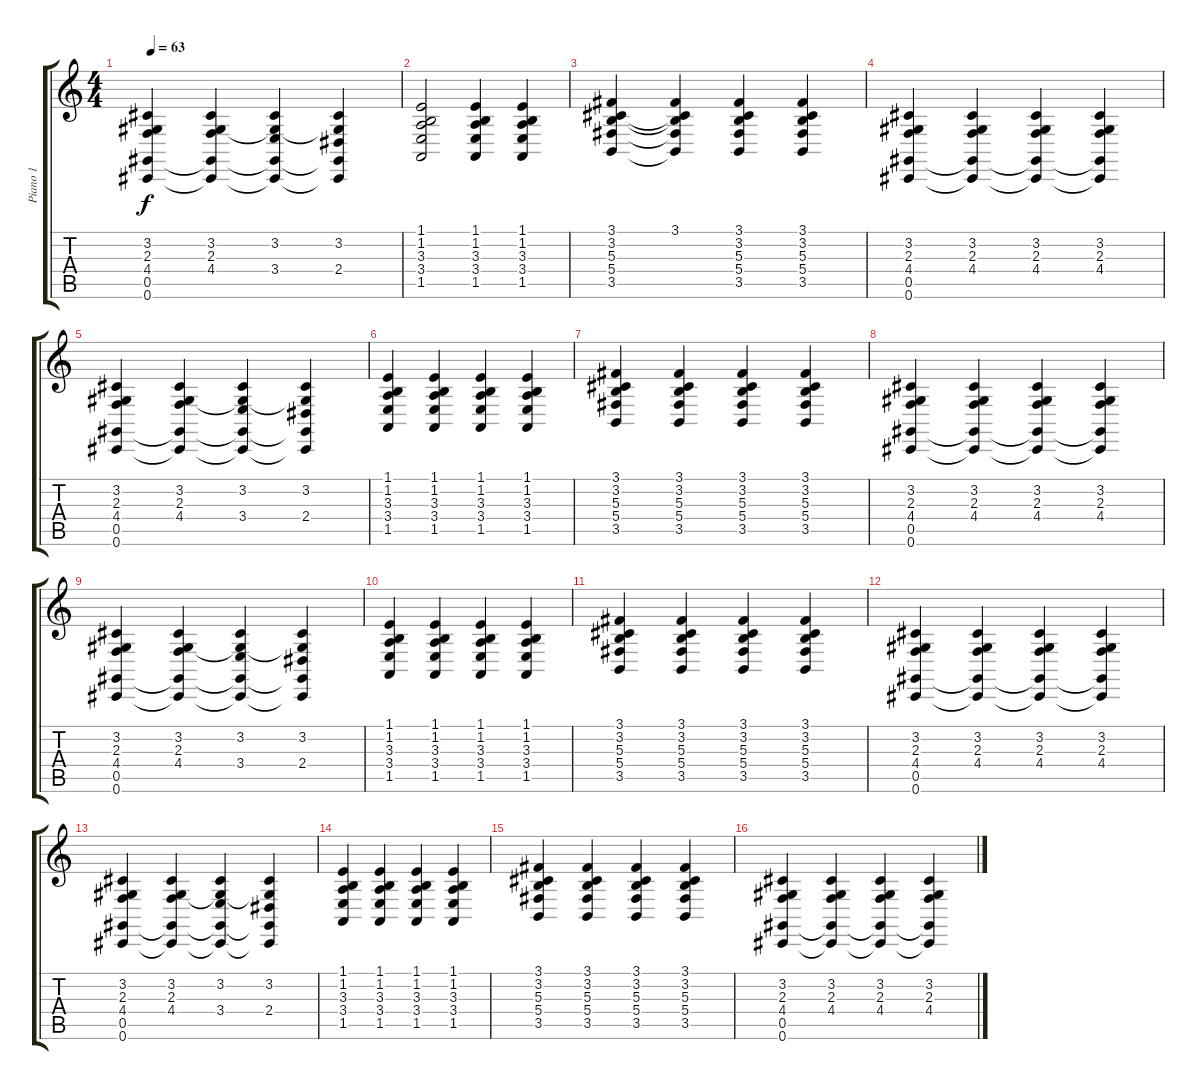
\track ("Piano 1" "Piano 1") {instrument acousticgrandpiano}
\staff {score tabs}
\tuning (Eb4 Bb3 Gb3 Db3 Ab2 Db2) {hide}
\ts (4 4)
\tempo 63
\clef g2
\ks c
(3.2 2.3 4.4 0.5 0.6).4{dy f} (3.2 2.3 4.4 0.5{t} 0.6{t}).4 (3.2 2.3{t} 3.4 0.5{t} 0.6{t}).4 (3.2 2.3{t} 2.4 0.5{t} 0.6{t}).4 |
(1.1 1.2 3.3 3.4 1.5).2 (1.1 1.2 3.3 3.4 1.5).4 (1.1 1.2 3.3 3.4 1.5).4 |
(3.1 3.2 5.3 5.4 3.5).4 (3.1 3.2{t} 5.3{t} 5.4{t} 3.5{t}).4 (3.1 3.2 5.3 5.4 3.5).4 (3.1 3.2 5.3 5.4 3.5).4 |
(3.2 2.3 4.4 0.5 0.6).4 (3.2 2.3 4.4 0.5{t} 0.6{t}).4 (3.2 2.3 4.4 0.5{t} 0.6{t}).4 (3.2 2.3 4.4 0.5{t} 0.6{t}).4 |
(3.2 2.3 4.4 0.5 0.6).4 (3.2 2.3 4.4 0.5{t} 0.6{t}).4 (3.2 2.3{t} 3.4 0.5{t} 0.6{t}).4 (3.2 2.3{t} 2.4 0.5{t} 0.6{t}).4 |
(1.1 1.2 3.3 3.4 1.5).4 (1.1 1.2 3.3 3.4 1.5).4 (1.1 1.2 3.3 3.4 1.5).4 (1.1 1.2 3.3 3.4 1.5).4 |
(3.1 3.2 5.3 5.4 3.5).4 (3.1 3.2 5.3 5.4 3.5).4 (3.1 3.2 5.3 5.4 3.5).4 (3.1 3.2 5.3 5.4 3.5).4 |
(3.2 2.3 4.4 0.5 0.6).4 (3.2 2.3 4.4 0.5{t} 0.6{t}).4 (3.2 2.3 4.4 0.5{t} 0.6{t}).4 (3.2 2.3 4.4 0.5{t} 0.6{t}).4 |
(3.2 2.3 4.4 0.5 0.6).4 (3.2 2.3 4.4 0.5{t} 0.6{t}).4 (3.2 2.3{t} 3.4 0.5{t} 0.6{t}).4 (3.2 2.3{t} 2.4 0.5{t} 0.6{t}).4 |
(1.1 1.2 3.3 3.4 1.5).4 (1.1 1.2 3.3 3.4 1.5).4 (1.1 1.2 3.3 3.4 1.5).4 (1.1 1.2 3.3 3.4 1.5).4 |
(3.1 3.2 5.3 5.4 3.5).4 (3.1 3.2 5.3 5.4 3.5).4 (3.1 3.2 5.3 5.4 3.5).4 (3.1 3.2 5.3 5.4 3.5).4 |
(3.2 2.3 4.4 0.5 0.6).4 (3.2 2.3 4.4 0.5{t} 0.6{t}).4 (3.2 2.3 4.4 0.5{t} 0.6{t}).4 (3.2 2.3 4.4 0.5{t} 0.6{t}).4 |
(3.2 2.3 4.4 0.5 0.6).4 (3.2 2.3 4.4 0.5{t} 0.6{t}).4 (3.2 2.3{t} 3.4 0.5{t} 0.6{t}).4 (3.2 2.3{t} 2.4 0.5{t} 0.6{t}).4 |
(1.1 1.2 3.3 3.4 1.5).4 (1.1 1.2 3.3 3.4 1.5).4 (1.1 1.2 3.3 3.4 1.5).4 (1.1 1.2 3.3 3.4 1.5).4 |
(3.1 3.2 5.3 5.4 3.5).4 (3.1 3.2 5.3 5.4 3.5).4 (3.1 3.2 5.3 5.4 3.5).4 (3.1 3.2 5.3 5.4 3.5).4 |
(3.2 2.3 4.4 0.5 0.6).4 (3.2 2.3 4.4 0.5{t} 0.6{t}).4 (3.2 2.3 4.4 0.5{t} 0.6{t}).4 (3.2 2.3 4.4 0.5{t} 0.6{t}).4
